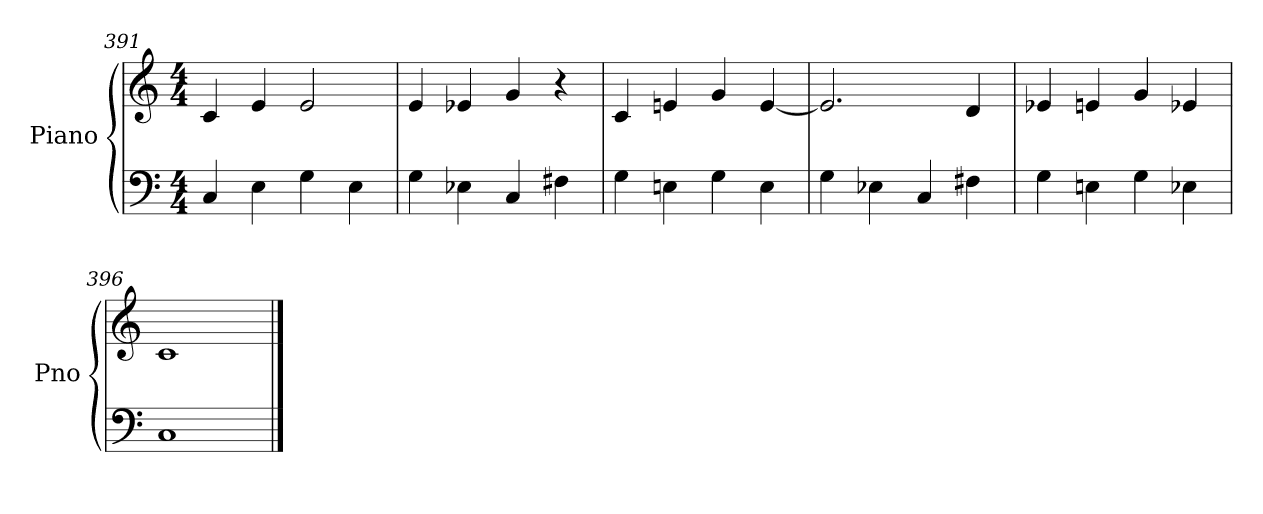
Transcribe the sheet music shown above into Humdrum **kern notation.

**kern	**kern
*part1	*part1
*staff2	*staff1
*I"Piano	*
*I'Pno	*
!!LO:PB:g=z
*clefF4	*clefG2
*k[]	*k[]
*M4/4	*M4/4
=391	=391
4C/	4c/
4E\	4e/
4G\	2e/
4E\	.
=392	=392
4G\	4e/
4E-X\	4e-X/
4C/	4g/
4F#X\	4r
=393	=393
4G\	4c/
4En\	4en/
4G\	4g/
4E\	[4e/
=394	=394
4G\	2.e/]
4E-X\	.
4C/	.
4F#X\	4d/
=395	=395
4G\	4e-X/
4En\	4en/
4G\	4g/
4E-X\	4e-X/
=396	=396
1C	1c
==	==
*-	*-
